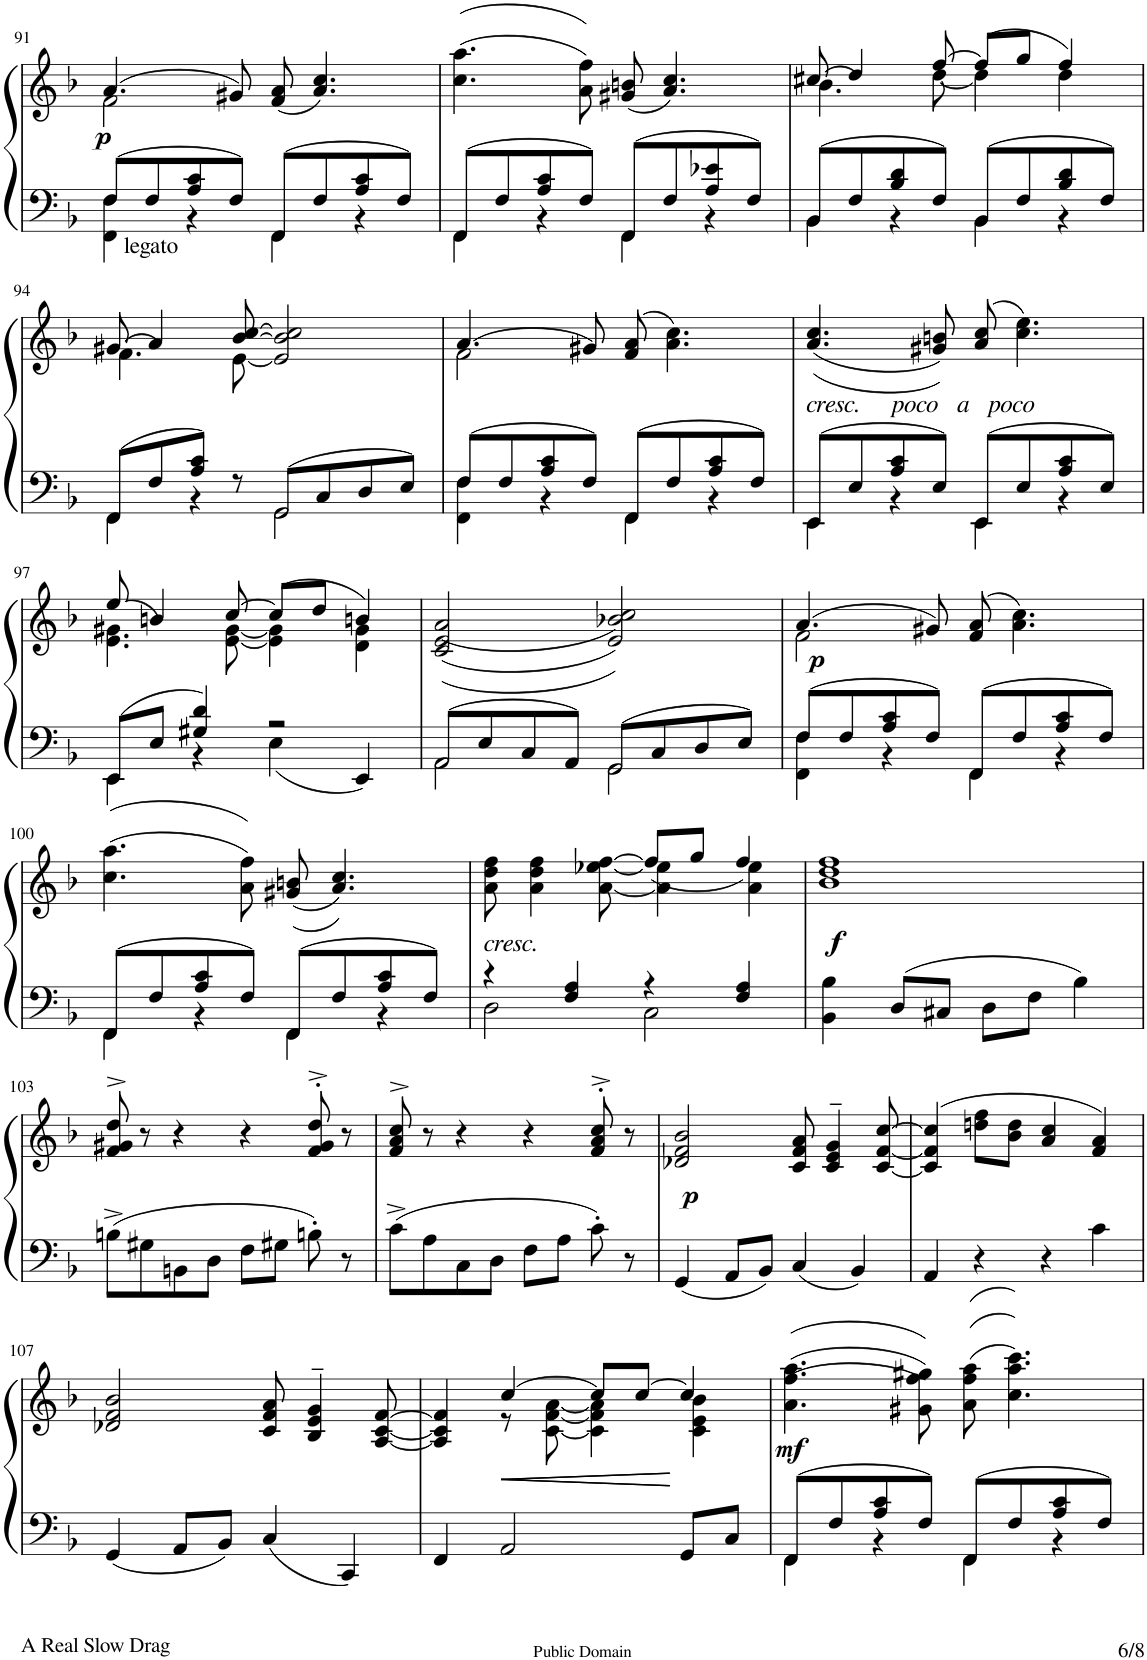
**kern	**kern	**dynam
*part1	*part1	*part1
*staff2	*staff1	*staff1/2
*I"Piano	*	*
*I'Pno.	*	*
!!LO:PB:g=z
*clefF4	*clefG2	*
*k[b-]	*k[b-]	*
*M4/4	*M4/4	*
=91	=91	=91
*^	*^	*
!LO:TX:b:t=legato	!	!	!	!
!	!	!	!	!LO:DY:b
8F/L	4FF\ 4F\	(4.a/	2f\	p
8F/	.	.	.	.
8A/ 8c/	4r	.	.	.
8F/J	.	8g#X/)	.	.
8FF/L	4FF\	(8f/ 8a/	2ryy	.
8F/	.	4.a/ 4.cc/)	.	.
8A/ 8c/	4r	.	.	.
8F/J	.	.	.	.
*	*	*v	*v	*
=92	=92	=92	=92
8FF/L	4FF\	((4.cc\ 4.aa\	.
8F/	.	.	.
8A/ 8c/	4r	.	.
8F/J	.	8a\ 8ff\))	.
8FF/L	4FF\	(8g#X/ 8bn/	.
8F/	.	4.a/ 4.cc/)	.
8A/ 8e-X/	4r	.	.
8F/J	.	.	.
=93	=93	=93	=93
*	*	*^	*
8BB-/L	4BB-\	(8cc#X/	4.b-\	.
8F/	.	4dd/)	.	.
8B-/ 8d/	4r	.	.	.
8F/J	.	[8ff/	[8dd\	.
8BB-/L	4BB-\	(8ff/L]	4dd\]	.
8F/	.	8gg/J	.	.
8B-/ 8d/	4r	4ff/)	4dd\	.
8F/J	.	.	.	.
!!LO:LB:g=z	!!
=94	=94	=94	=94	=94
8FF/L	4FF\	(8g#X/	4.f\	.
8F/	.	4a/)	.	.
8A/ 8c/J	4r	.	.	.
8r	.	[8b-/ [8cc/	[8e\	.
!LO:N:head=open	!	!	!	!
8GG/L	2GG\	2e/] 2b-/] 2cc/]	2ryy	.
8C/	.	.	.	.
8D/	.	.	.	.
8E/J	.	.	.	.
=95	=95	=95	=95	=95
8F/L	4FF\ 4F\	(4.a/	2f\	.
8F/	.	.	.	.
8A/ 8c/	4r	.	.	.
8F/J	.	8g#X/)	.	.
8FF/L	4FF\	(8f/ 8a/	2ryy	.
8F/	.	4.a\ 4.cc\)	.	.
8A/ 8c/	4r	.	.	.
8F/J	.	.	.	.
*	*	*v	*v	*
=96	=96	=96	=96
!	!	!LO:TX:b:i:t=cresc.     poco   a   poco	!
8EE/L	4EE\	((4.a/ 4.cc/	.
8E/	.	.	.
8A/ 8c/	4r	.	.
8E/J	.	8g#X/ 8bn/))	.
8EE/L	4EE\	(8a/ 8cc/	.
8E/	.	4.cc\ 4.ee\)	.
8A/ 8c/	4r	.	.
8E/J	.	.	.
!!LO:LB:g=z
=97	=97	=97	=97
*	*	*^	*
8EE/L	4EE\	(8ee/	4.e\ 4.g#X\	.
8E/J	.	4bn/)	.	.
4G#X/ 4d/	4r	.	.	.
.	.	[8cc/	[8e\ [8g#\	.
2r	4E\	(8cc/L]	4e\] 4g#\]	.
.	.	8dd/J	.	.
.	4EE/	4bn/)	4d\ 4g#\	.
=98	=98	=98	=98	=98
!LO:N:head=open	!	!	!	!
*	*	*v	*v	*
8AA/L	2AA\	(((2c/ 2e/ 2a/	.
8E/	.	.	.
8C/	.	.	.
8AA/J	.	.	.
!LO:N:head=open	!	!	!
8GG/L	2GG\	2e/ 2b-X/ 2cc/)))	.
8C/	.	.	.
8D/	.	.	.
8E/J	.	.	.
=99	=99	=99	=99
*	*	*^	*
!	!	!	!	!LO:DY:b
8F/L	4FF\ 4F\	(4.a/	2f\	p
8F/	.	.	.	.
8A/ 8c/	4r	.	.	.
8F/J	.	8g#X/)	.	.
8FF/L	4FF\	(8f/ 8a/	2ryy	.
8F/	.	4.a\ 4.cc\)	.	.
8A/ 8c/	4r	.	.	.
8F/J	.	.	.	.
*	*	*v	*v	*
!!LO:LB:g=z
=100	=100	=100	=100
8FF/L	4FF\	((4.cc\ 4.aa\	.
8F/	.	.	.
8A/ 8c/	4r	.	.
8F/J	.	8a\ 8ff\))	.
8FF/L	4FF\	((8g#X/ 8bn/	.
8F/	.	4.a/ 4.cc/))	.
8A/ 8c/	4r	.	.
8F/J	.	.	.
=101	=101	=101	=101
*	*	*^	*
!	!	!LO:TX:b:i:t=cresc.	!	!
4r	2D\	8a\ 8dd\ 8ff\	2ryy	.
.	.	4a\ 4dd\ 4ff\	.	.
4F/ 4A/	.	.	.	.
.	.	[8a\ [8ee-X\ [8ff\	.	.
4r	2C\	4a\] 4ee-\]	(8ff/L]	.
.	.	.	8gg/J	.
4F/ 4A/	.	4a\ 4ee-\	4ff/)	.
*v	*v	*	*	*
=102	=102	=102	=102
!	!	!	!LO:DY:b
*	*v	*v	*
4BB-\ 4B-\	1b- 1dd 1ff	f
8D/L	.	.
8C#X/J	.	.
8D\L	.	.
8F\J	.	.
4B-\	.	.
!!LO:LB:g=z
=103	=103	=103
8Bn^>\L	8f/^> 8g#X/^> 8dd/^>	.
8G#X\	8r	.
8BBn\	4r	.
8D\J	.	.
8F\L	4r	.
8G#X\J	.	.
8Bn'>\	8f/'>^> 8g#/'>^> 8dd/'>^>	.
8r	8r	.
=104	=104	=104
8c^>\L	8f/^> 8a/^> 8cc/^>	.
8A\	8r	.
8C\	4r	.
8D\J	.	.
8F\L	4r	.
8A\J	.	.
8c'>\	8f/'>^> 8a/'>^> 8cc/'>^>	.
8r	8r	.
=105	=105	=105
!	!	!LO:DY:b
4GG/	2d-X/ 2f/ 2b-/	p
8AA/L	.	.
8BB-/J	.	.
4C/	8c/ 8f/ 8a/	.
.	4c/~> 4e/~> 4g/~>	.
4BB-/	.	.
.	[8c/ [8f/ [8cc/	.
=106	=106	=106
4AA/	(4c/] 4f/] 4cc/]	.
4r	8ddn\ 8ff\L	.
.	8b-\ 8dd\J	.
4r	4a/ 4cc/	.
4c\	4f/ 4a/)	.
!!LO:LB:g=z
=107	=107	=107
4GG/	2d-X/ 2f/ 2b-/	.
8AA/L	.	.
8BB-/J	.	.
4C/	8c/ 8f/ 8a/	.
.	4B-/~> 4e/~> 4g/~>	.
4CC/	.	.
.	[8A/ [8c/ [8f/	.
=108	=108	=108
*	*^	*
4FF/	4A/] 4c/] 4f/]	4ryy	.
!	!	!	!LO:HP:b
2AA/	[4cc/	8r	<
.	.	[8c\ [8f\ [8a\	.
!	!	!	!LO:HP:b
.	8cc/L]	4c\] 4f\] 4a\]	<
.	[8cc/J	.	.
8GG/L	4cc/]	4c\ 4e\ 4b-\	[ [
8C/J	.	.	.
*	*v	*v	*
=109	=109	=109
*^	*	*
!	!	!	!LO:DY:b
8FF/L	4FF\	(((4.a\ 4.ff\ 4.aa\	mf
8F/	.	.	.
8A/ 8c/	4r	.	.
8F/J	.	8g#X\ 8ff\ 8gg#X\)))	.
8FF/L	4FF\	(((8a\ 8ff\ 8aa\	.
8F/	.	4.cc\ 4.aa\ 4.ccc\)))	.
8A/ 8c/	4r	.	.
8F/J	.	.	.
*v	*v	*	*
=	=	=
*-	*-	*-
